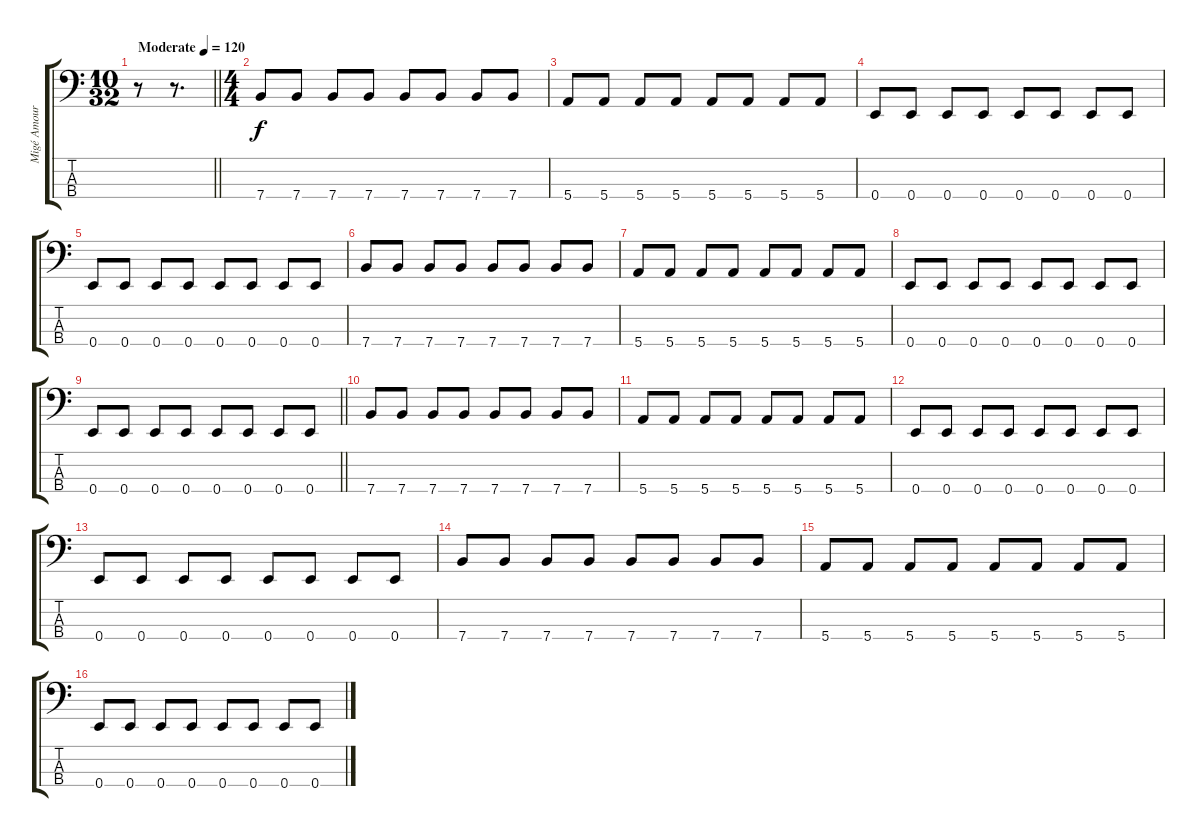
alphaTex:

\track ("Migé Amour" "Migé Amour") {instrument electricbassfinger}
\staff {score tabs}
\tuning (G2 D2 A1 E1) {hide}
\ts (10 32)
\tempo (120 "Moderate")
\clef f4
\barLineRight lightlight
\ks c
r.8{dy f instrument electricbassfinger} r.8{d} |
\ts (4 4)
7.4.8 7.4.8 7.4.8 7.4.8 7.4.8 7.4.8 7.4.8 7.4.8 |
5.4.8 5.4.8 5.4.8 5.4.8 5.4.8 5.4.8 5.4.8 5.4.8 |
0.4.8 0.4.8 0.4.8 0.4.8 0.4.8 0.4.8 0.4.8 0.4.8 |
0.4.8 0.4.8 0.4.8 0.4.8 0.4.8 0.4.8 0.4.8 0.4.8 |
7.4.8 7.4.8 7.4.8 7.4.8 7.4.8 7.4.8 7.4.8 7.4.8 |
5.4.8 5.4.8 5.4.8 5.4.8 5.4.8 5.4.8 5.4.8 5.4.8 |
0.4.8 0.4.8 0.4.8 0.4.8 0.4.8 0.4.8 0.4.8 0.4.8 |
\barLineRight lightlight
0.4.8 0.4.8 0.4.8 0.4.8 0.4.8 0.4.8 0.4.8 0.4.8 |
7.4.8 7.4.8 7.4.8 7.4.8 7.4.8 7.4.8 7.4.8 7.4.8 |
5.4.8 5.4.8 5.4.8 5.4.8 5.4.8 5.4.8 5.4.8 5.4.8 |
0.4.8 0.4.8 0.4.8 0.4.8 0.4.8 0.4.8 0.4.8 0.4.8 |
0.4.8 0.4.8 0.4.8 0.4.8 0.4.8 0.4.8 0.4.8 0.4.8 |
7.4.8 7.4.8 7.4.8 7.4.8 7.4.8 7.4.8 7.4.8 7.4.8 |
5.4.8 5.4.8 5.4.8 5.4.8 5.4.8 5.4.8 5.4.8 5.4.8 |
0.4.8 0.4.8 0.4.8 0.4.8 0.4.8 0.4.8 0.4.8 0.4.8
